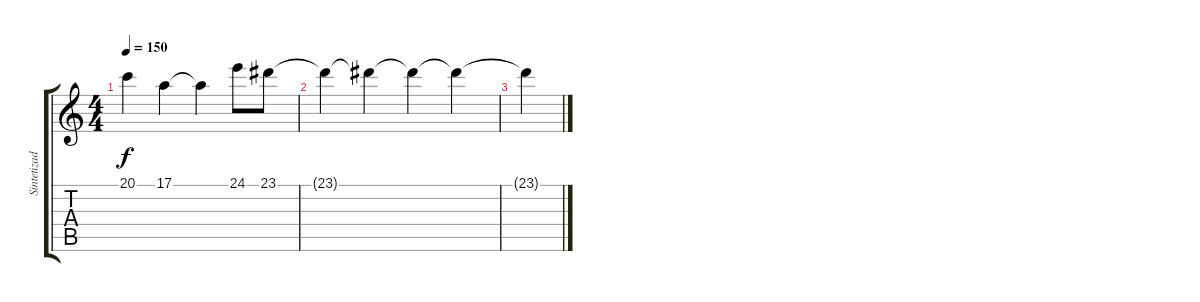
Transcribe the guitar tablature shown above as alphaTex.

\track ("Sintetizadores" "Sintetizad") {instrument stringensemble1}
\staff {score tabs}
\tuning (E4 B3 G3 D3 A2 E2) {hide}
\ts (4 4)
\tempo 150
\clef g2
\ks c
20.1.4{dy f} 17.1.4 17.1{t}.4 24.1.8 23.1.8 |
23.1{t}.4 23.1{t}.4 23.1{t}.4 23.1{t}.4 |
23.1{t}.4
